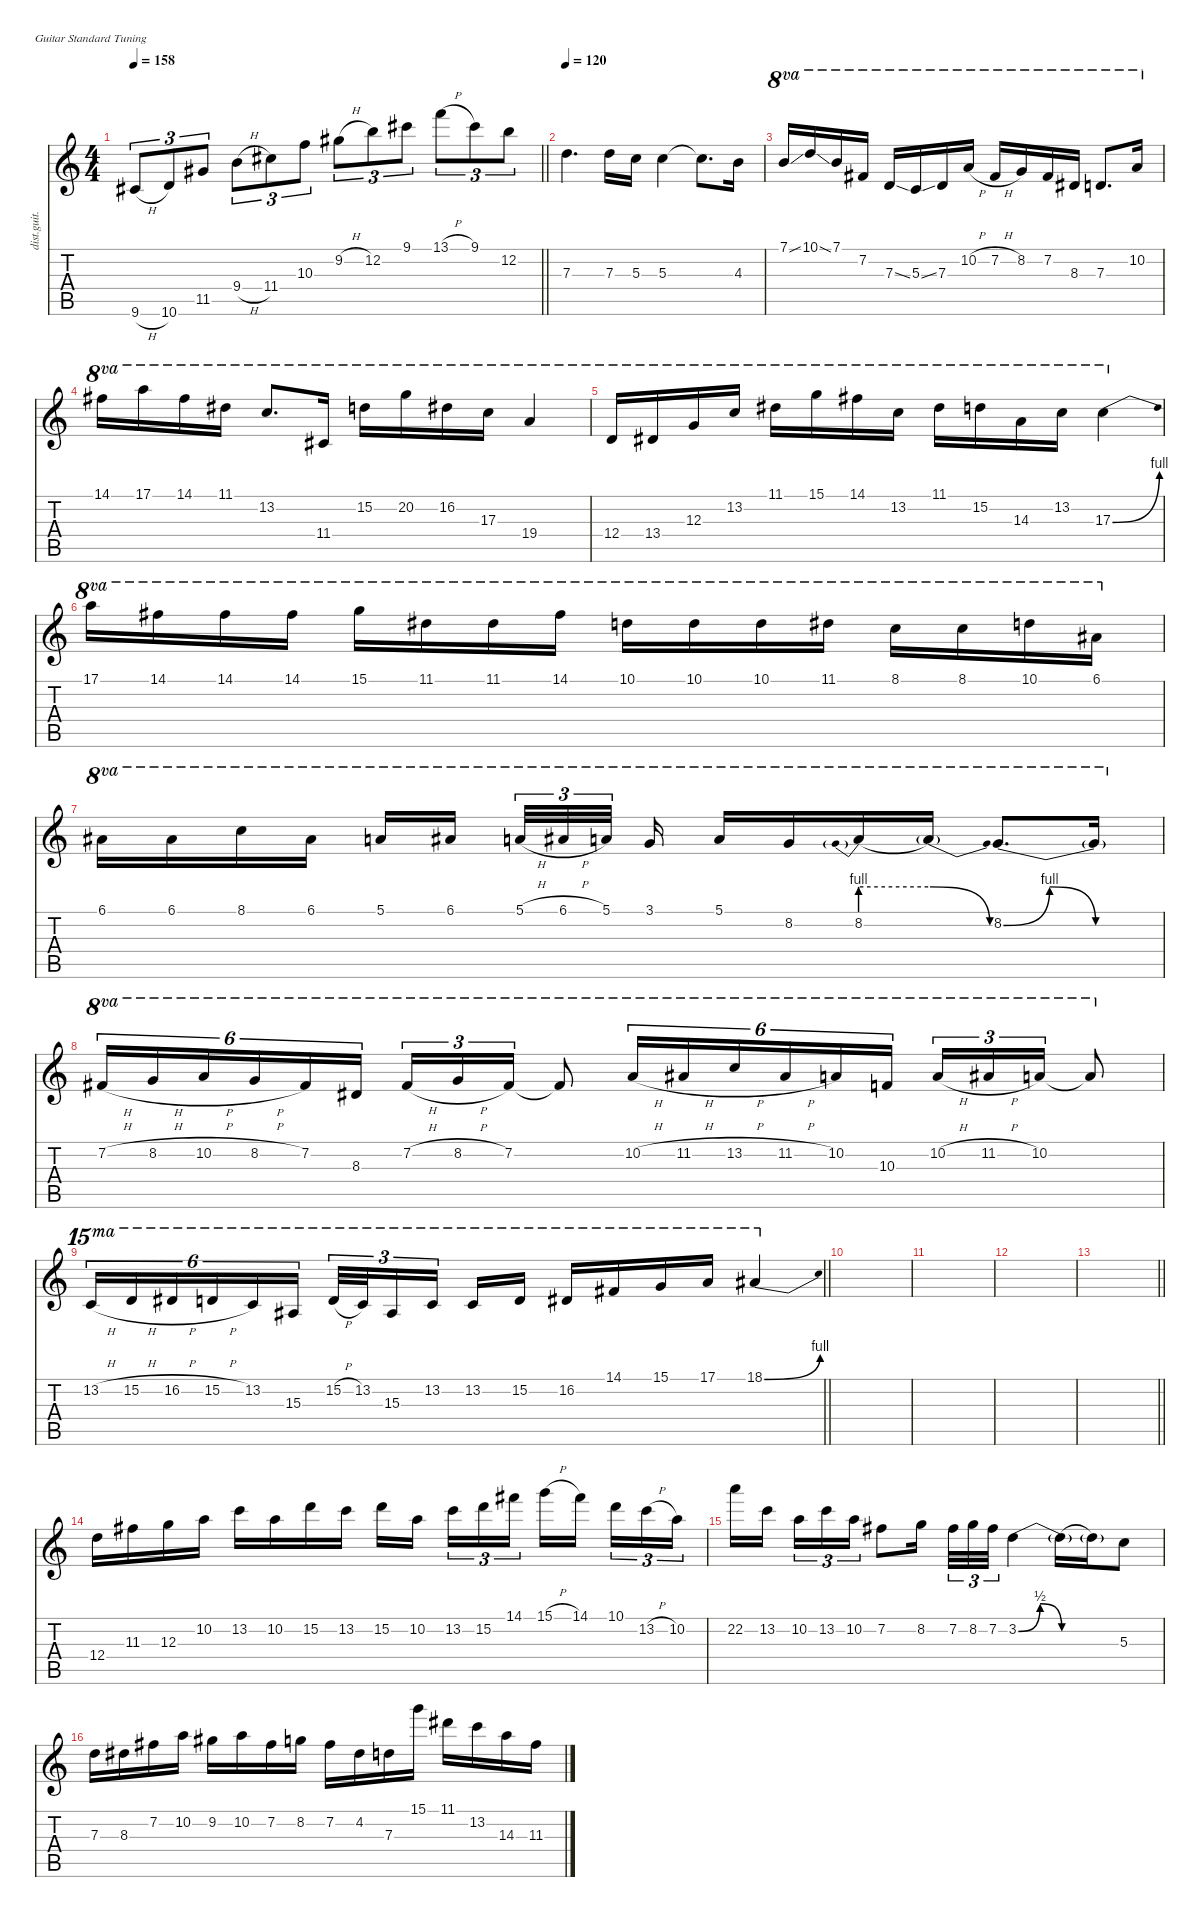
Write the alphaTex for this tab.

\defaultSystemsLayout 4
\hideDynamics
\bracketExtendMode nobrackets
\otherSystemsTrackNameOrientation horizontal
\track ("Guitar 2" "dist.guit.") {defaultSystemsLayout 4 instrument distortionguitar}
\staff {score tabs}
\tuning (E4 B3 G3 D3 A2 E2)
\ts (4 4)
\tempo 158
\clef g2
\barLineRight lightlight
\ks c
9.6{h acc #}.8{tu (3 2) dy fff beam Up} 10.6.8{tu (3 2) beam Up} 11.5{acc #}.8{tu (3 2) beam Up} 9.4{h}.8{tu (3 2) beam Down} 11.4{acc #}.8{tu (3 2) beam Down} 10.3.8{tu (3 2) beam Down} 9.2{h acc #}.8{tu (3 2) beam Down} 12.2.8{tu (3 2) beam Down} 9.1{acc #}.8{tu (3 2) beam Down} 13.1{h}.8{tu (3 2) beam Down} 9.1{acc #}.8{tu (3 2) beam Down} 12.2.8{tu (3 2) beam Down} |
\tempo 120
7.3.4{d beam Down} 7.3.16{beam Down} 5.3.16{beam Down} 5.3.4{beam Down} 5.3{t}.8{d beam Down} 4.3.16{beam Down} |
7.1{ss}.16{ot 8va beam Up} 10.1{ss}.16{ot 8va beam Up} 7.1.16{ot 8va beam Up} 7.2{acc #}.16{ot 8va beam Up} 7.3{ss}.16{ot 8va beam Up} 5.3{ss}.16{ot 8va beam Up} 7.3.16{ot 8va beam Up} 10.2{h}.16{ot 8va beam Up} 7.2{h acc #}.16{ot 8va beam Up} 8.2.16{ot 8va beam Up} 7.2{acc #}.16{ot 8va beam Up} 8.3{acc #}.16{ot 8va beam Up} 7.3.8{d ot 8va beam Up} 10.2.16{ot 8va beam Up} |
14.1{acc #}.16{ot 8va beam Down} 17.1.16{ot 8va beam Down} 14.1{acc #}.16{ot 8va beam Down} 11.1{acc #}.16{ot 8va beam Down} 13.2.8{d ot 8va beam Up} 11.4{acc #}.16{ot 8va beam Up} 15.2.16{ot 8va beam Down} 20.2.16{ot 8va beam Down} 16.2{acc #}.16{ot 8va beam Down} 17.3.16{ot 8va beam Down} 19.4.4{ot 8va beam Up} |
12.4.16{ot 8va beam Up} 13.4{acc #}.16{ot 8va beam Up} 12.3.16{ot 8va beam Up} 13.2.16{ot 8va beam Up} 11.1{acc #}.16{ot 8va beam Down} 15.1.16{ot 8va beam Down} 14.1{acc #}.16{ot 8va beam Down} 13.2.16{ot 8va beam Down} 11.1{acc #}.16{ot 8va beam Down} 15.2.16{ot 8va beam Down} 14.3.16{ot 8va beam Down} 13.2.16{ot 8va beam Down} 17.3{be (bend 0 0 30 4)}.4{ot 8va beam Down} |
17.1.16{ot 8va beam Down} 14.1{acc #}.16{ot 8va beam Down} 14.1{acc #}.16{ot 8va beam Down} 14.1{acc #}.16{ot 8va beam Down} 15.1.16{ot 8va beam Down} 11.1{acc #}.16{ot 8va beam Down} 11.1{acc #}.16{ot 8va beam Down} 14.1{acc #}.16{ot 8va beam Down} 10.1.16{ot 8va beam Down} 10.1.16{ot 8va beam Down} 10.1.16{ot 8va beam Down} 11.1{acc #}.16{ot 8va beam Down} 8.1.16{ot 8va beam Down} 8.1.16{ot 8va beam Down} 10.1.16{ot 8va beam Down} 6.1{acc #}.16{ot 8va beam Down} |
6.1{acc #}.16{ot 8va beam Down} 6.1{acc #}.16{ot 8va beam Down} 8.1.16{ot 8va beam Down} 6.1{acc #}.16{ot 8va beam Down} 5.1.16{ot 8va beam Up} 6.1{acc #}.16{ot 8va beam Up} 5.1{h}.32{tu (3 2) ot 8va beam Up} 6.1{h acc #}.32{tu (3 2) ot 8va beam Up} 5.1.32{tu (3 2) ot 8va beam Up} 3.1.16{ot 8va beam Up} 5.1.16{ot 8va beam Up} 8.2.16{ot 8va beam Up} 8.2{be (prebend 0 4 60 4)}.16{ot 8va beam Up} 8.2{be (release 0 4 60 0) t}.16{ot 8va beam Up} 8.2{be (bendrelease 0 0 30 4 30 4 60 0)}.8{d ot 8va beam Up} 8.2{be (hold 0 0 60 0) t}.16{ot 8va beam Up} |
7.2{h acc #}.16{tu (6 4) ot 8va beam Up} 8.2{h}.16{tu (6 4) ot 8va beam Up} 10.2{h}.16{tu (6 4) ot 8va beam Up} 8.2{h}.16{tu (6 4) ot 8va beam Up} 7.2{acc #}.16{tu (6 4) ot 8va beam Up} 8.3{acc #}.16{tu (6 4) ot 8va beam Up} 7.2{h acc #}.16{tu (3 2) ot 8va beam Up} 8.2{h}.16{tu (3 2) ot 8va beam Up} 7.2{acc #}.16{tu (3 2) ot 8va beam Up} 7.2{t acc #}.8{ot 8va beam Up} 10.2{h}.16{tu (6 4) ot 8va beam Up} 11.2{h acc #}.16{tu (6 4) ot 8va beam Up} 13.2{h}.16{tu (6 4) ot 8va beam Up} 11.2{h acc #}.16{tu (6 4) ot 8va beam Up} 10.2.16{tu (6 4) ot 8va beam Up} 10.3.16{tu (6 4) ot 8va beam Up} 10.2{h}.16{tu (3 2) ot 8va beam Up} 11.2{h acc #}.16{tu (3 2) ot 8va beam Up} 10.2.16{tu (3 2) ot 8va beam Up} 10.2{t}.8{ot 8va beam Up} |
\barLineRight lightlight
13.2{h}.16{tu (6 4) ot 15ma beam Up} 15.2{h}.16{tu (6 4) ot 15ma beam Up} 16.2{h acc #}.16{tu (6 4) ot 15ma beam Up} 15.2{h}.16{tu (6 4) ot 15ma beam Up} 13.2.16{tu (6 4) ot 15ma beam Up} 15.3{acc #}.16{tu (6 4) ot 15ma beam Up} 15.2{h}.32{tu (3 2) ot 15ma beam Up} 13.2.32{tu (3 2) ot 15ma beam Up} 15.3{acc #}.16{tu (3 2) ot 15ma beam Up} 13.2.16{tu (3 2) ot 15ma beam Up} 13.2.16{ot 15ma beam Up} 15.2.16{ot 15ma beam Up} 16.2{acc #}.16{ot 15ma beam Up} 14.1{acc #}.16{ot 15ma beam Up} 15.1.16{ot 15ma beam Up} 17.1.16{ot 15ma beam Up} 18.1{be (bend 0 0 30 4) acc #}.4{ot 15ma beam Up} |
|
|
|
\barLineRight lightlight
|
12.4.16{beam Down} 11.3{acc #}.16{beam Down} 12.3.16{beam Down} 10.2.16{beam Down} 13.2.16{beam Down} 10.2.16{beam Down} 15.2.16{beam Down} 13.2.16{beam Down} 15.2.16{beam Down} 10.2.16{beam Down} 13.2.16{tu (3 2) beam Down} 15.2.16{tu (3 2) beam Down} 14.1{acc #}.16{tu (3 2) beam Down} 15.1{h}.16{beam Down} 14.1{acc #}.16{beam Down} 10.1.16{tu (3 2) beam Down} 13.2{h}.16{tu (3 2) beam Down} 10.2.16{tu (3 2) beam Down} |
22.2.16{beam Down} 13.2.16{beam Down} 10.2.16{tu (3 2) beam Down} 13.2.16{tu (3 2) beam Down} 10.2.16{tu (3 2) beam Down} 7.2{acc #}.8{beam Down} 8.2.16{beam Down} 7.2{acc #}.32{tu (3 2) beam Down} 8.2.32{tu (3 2) beam Down} 7.2{acc #}.32{tu (3 2) beam Down} 3.2{be (bendrelease 0 0 30 2 30 2 60 0)}.4{beam Down} 3.2{be (hold 0 0 60 0) t}.16{beam Down} 3.2{be (hold 0 0 60 0) t}.16{beam Down} 5.3.8{beam Down} |
7.3.16{beam Down} 8.3{acc #}.16{beam Down} 7.2{acc #}.16{beam Down} 10.2.16{beam Down} 9.2{acc #}.16{beam Down} 10.2.16{beam Down} 7.2{acc #}.16{beam Down} 8.2.16{beam Down} 7.2{acc #}.16{beam Down} 4.2{acc #}.16{beam Down} 7.3.16{beam Down} 15.1.16{beam Down} 11.1{acc #}.16{beam Down} 13.2.16{beam Down} 14.3.16{beam Down} 11.3{acc #}.16{beam Down}
